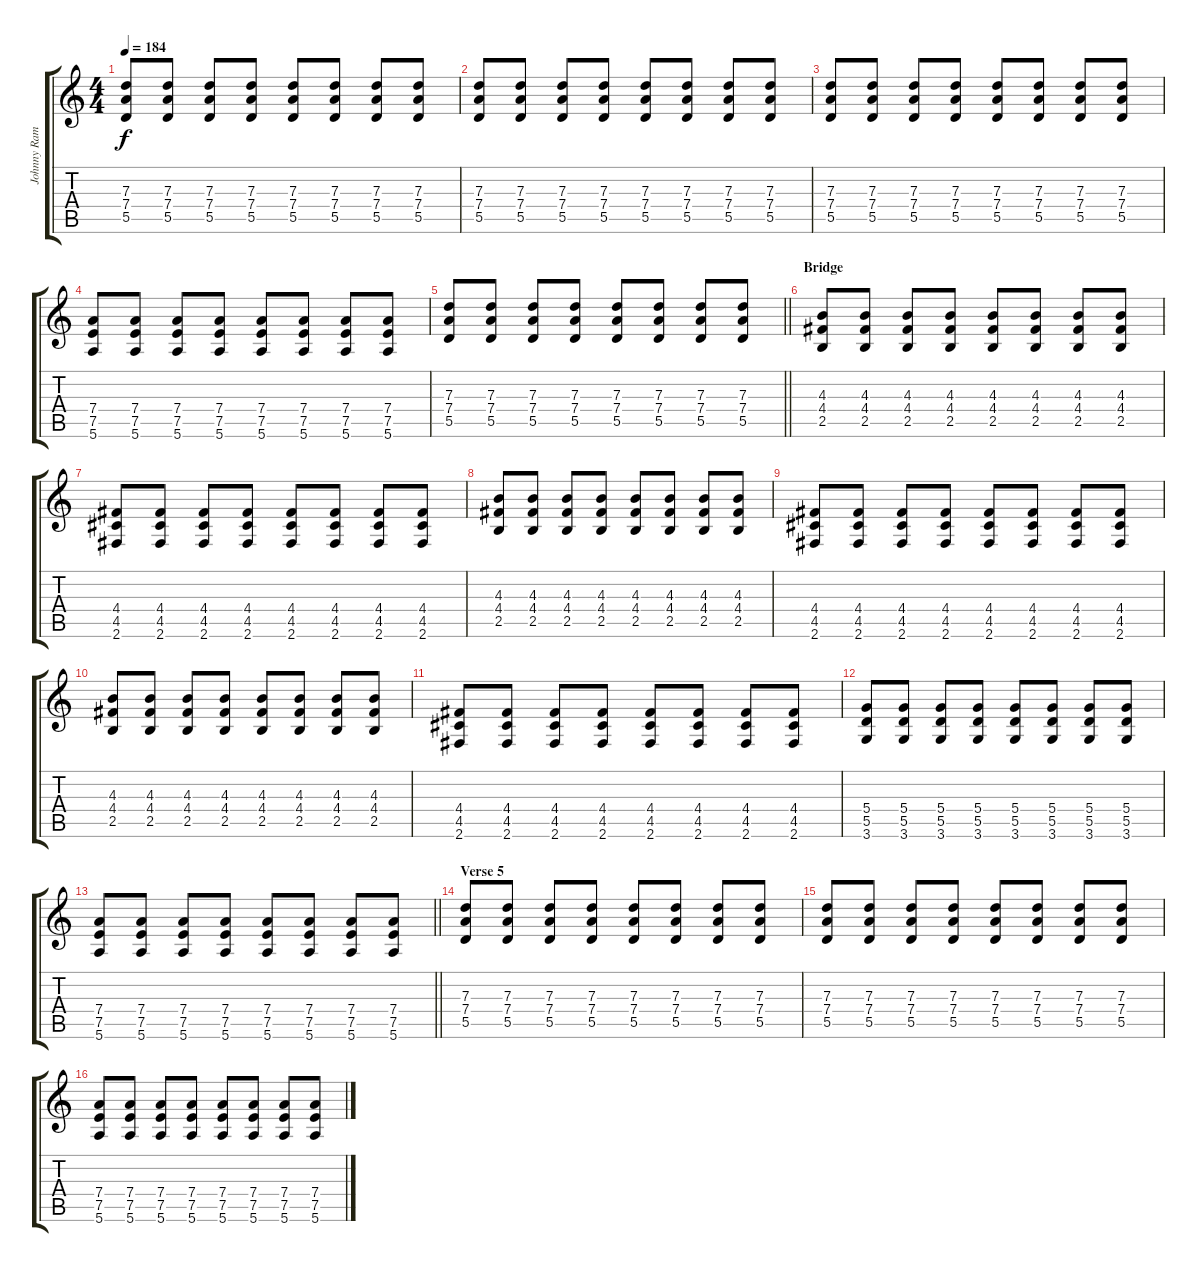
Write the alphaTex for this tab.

\track ("Johnny Ramone" "Johnny Ram") {instrument distortionguitar}
\staff {score tabs}
\tuning (E4 B3 G3 D3 A2 E2) {hide}
\ts (4 4)
\tempo 184
\clef g2
\ks c
(7.3 7.4 5.5).8{dy f} (7.3 7.4 5.5).8 (7.3 7.4 5.5).8 (7.3 7.4 5.5).8 (7.3 7.4 5.5).8 (7.3 7.4 5.5).8 (7.3 7.4 5.5).8 (7.3 7.4 5.5).8 |
(7.3 7.4 5.5).8 (7.3 7.4 5.5).8 (7.3 7.4 5.5).8 (7.3 7.4 5.5).8 (7.3 7.4 5.5).8 (7.3 7.4 5.5).8 (7.3 7.4 5.5).8 (7.3 7.4 5.5).8 |
(7.3 7.4 5.5).8 (7.3 7.4 5.5).8 (7.3 7.4 5.5).8 (7.3 7.4 5.5).8 (7.3 7.4 5.5).8 (7.3 7.4 5.5).8 (7.3 7.4 5.5).8 (7.3 7.4 5.5).8 |
(7.4 7.5 5.6).8 (7.4 7.5 5.6).8 (7.4 7.5 5.6).8 (7.4 7.5 5.6).8 (7.4 7.5 5.6).8 (7.4 7.5 5.6).8 (7.4 7.5 5.6).8 (7.4 7.5 5.6).8 |
\barLineRight lightlight
(7.3 7.4 5.5).8 (7.3 7.4 5.5).8 (7.3 7.4 5.5).8 (7.3 7.4 5.5).8 (7.3 7.4 5.5).8 (7.3 7.4 5.5).8 (7.3 7.4 5.5).8 (7.3 7.4 5.5).8 |
\section ("" "Bridge")
(4.3 4.4 2.5).8 (4.3 4.4 2.5).8 (4.3 4.4 2.5).8 (4.3 4.4 2.5).8 (4.3 4.4 2.5).8 (4.3 4.4 2.5).8 (4.3 4.4 2.5).8 (4.3 4.4 2.5).8 |
(4.4 4.5 2.6).8 (4.4 4.5 2.6).8 (4.4 4.5 2.6).8 (4.4 4.5 2.6).8 (4.4 4.5 2.6).8 (4.4 4.5 2.6).8 (4.4 4.5 2.6).8 (4.4 4.5 2.6).8 |
(4.3 4.4 2.5).8 (4.3 4.4 2.5).8 (4.3 4.4 2.5).8 (4.3 4.4 2.5).8 (4.3 4.4 2.5).8 (4.3 4.4 2.5).8 (4.3 4.4 2.5).8 (4.3 4.4 2.5).8 |
(4.4 4.5 2.6).8 (4.4 4.5 2.6).8 (4.4 4.5 2.6).8 (4.4 4.5 2.6).8 (4.4 4.5 2.6).8 (4.4 4.5 2.6).8 (4.4 4.5 2.6).8 (4.4 4.5 2.6).8 |
(4.3 4.4 2.5).8 (4.3 4.4 2.5).8 (4.3 4.4 2.5).8 (4.3 4.4 2.5).8 (4.3 4.4 2.5).8 (4.3 4.4 2.5).8 (4.3 4.4 2.5).8 (4.3 4.4 2.5).8 |
(4.4 4.5 2.6).8 (4.4 4.5 2.6).8 (4.4 4.5 2.6).8 (4.4 4.5 2.6).8 (4.4 4.5 2.6).8 (4.4 4.5 2.6).8 (4.4 4.5 2.6).8 (4.4 4.5 2.6).8 |
(5.4 5.5 3.6).8 (5.4 5.5 3.6).8 (5.4 5.5 3.6).8 (5.4 5.5 3.6).8 (5.4 5.5 3.6).8 (5.4 5.5 3.6).8 (5.4 5.5 3.6).8 (5.4 5.5 3.6).8 |
\barLineRight lightlight
(7.4 7.5 5.6).8 (7.4 7.5 5.6).8 (7.4 7.5 5.6).8 (7.4 7.5 5.6).8 (7.4 7.5 5.6).8 (7.4 7.5 5.6).8 (7.4 7.5 5.6).8 (7.4 7.5 5.6).8 |
\section ("" "Verse 5")
(7.3 7.4 5.5).8 (7.3 7.4 5.5).8 (7.3 7.4 5.5).8 (7.3 7.4 5.5).8 (7.3 7.4 5.5).8 (7.3 7.4 5.5).8 (7.3 7.4 5.5).8 (7.3 7.4 5.5).8 |
(7.3 7.4 5.5).8 (7.3 7.4 5.5).8 (7.3 7.4 5.5).8 (7.3 7.4 5.5).8 (7.3 7.4 5.5).8 (7.3 7.4 5.5).8 (7.3 7.4 5.5).8 (7.3 7.4 5.5).8 |
(7.4 7.5 5.6).8 (7.4 7.5 5.6).8 (7.4 7.5 5.6).8 (7.4 7.5 5.6).8 (7.4 7.5 5.6).8 (7.4 7.5 5.6).8 (7.4 7.5 5.6).8 (7.4 7.5 5.6).8
